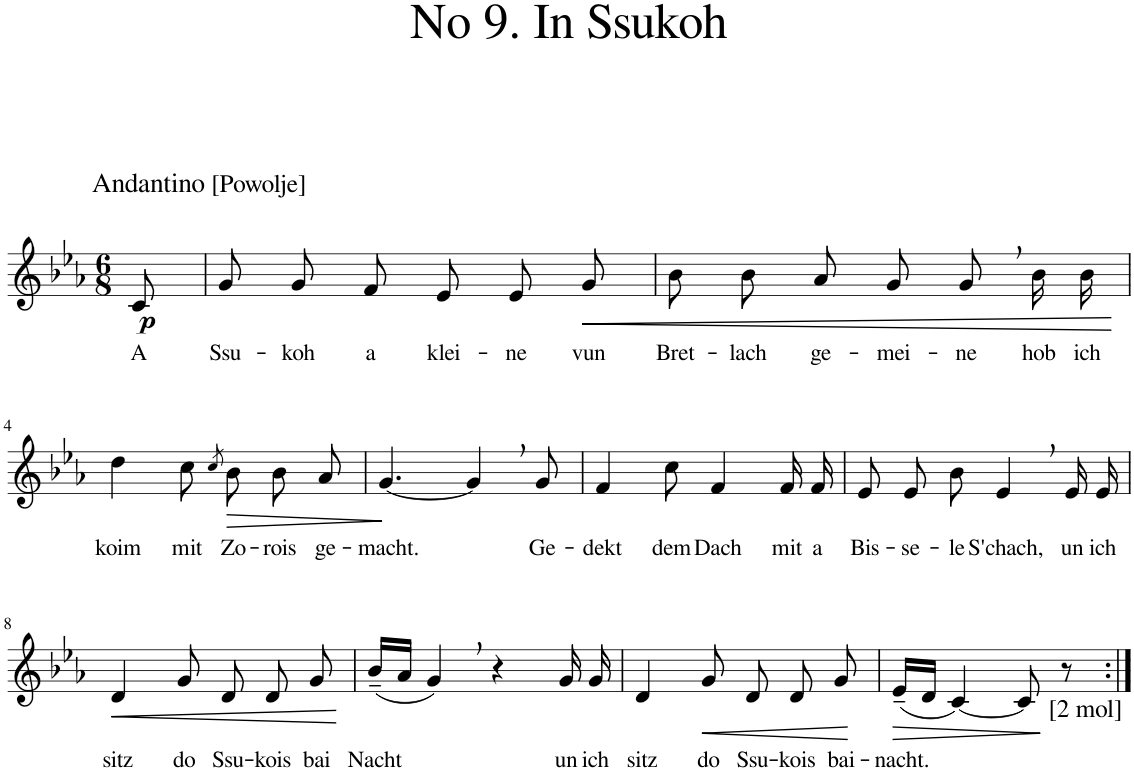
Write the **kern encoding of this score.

**kern	**text	**dynam
*part1	*part1	*part1
*staff1	*staff1	*staff1
*I"Piano	*	*
*I'Pno.	*	*
*clefG2	*	*
*k[b-e-a-]	*	*
*M6/8	*	*
=1	=1	=1
!LO:TX:a:t=Andantino	!	!
!LO:TX:a:t=[Powolje]	!	!
!	!LO:LY:b	!LO:DY:b
8c/	A	p
=2	=2	=2
!	!LO:LY:b	!
8g/	Ssu-	.
!	!LO:LY:b	!
8g/	-koh	.
!	!LO:LY:b	!
8f/	a	.
!	!LO:LY:b	!
8e-/	klei-	.
!	!LO:LY:b	!
8e-/	-ne	.
!	!LO:LY:b	!LO:HP:b
8g/	vun	<
.	.	[
=3	=3	=3
!	!LO:LY:b	!
8b-\	Bret-	.
!	!LO:LY:b	!
8b-\	-lach	.
!	!LO:LY:b	!
8a-/	ge-	.
!	!LO:LY:b	!
8g/	-mei-	.
!	!LO:LY:b	!
8g,/	-ne	.
!	!LO:LY:b	!
16b-\	hob	.
!	!LO:LY:b	!
16b-\	ich	.
!!LO:LB:g=z
=4	=4	=4
!	!LO:LY:b	!
4dd\	koim	.
!	!LO:LY:b	!
8cc\	mit	.
8qcc/	.	.
!	!LO:LY:b	!
8b-\	Zo-	.
!	!LO:LY:b	!
8b-\	-rois	.
!	!LO:LY:b	!
8a-/	ge-	.
=5	=5	=5
!	!LO:LY:b	!
[4.g/	-macht.	.
4g,/]	.	.
!	!LO:LY:b	!
8g/	Ge-	.
=6	=6	=6
!	!LO:LY:b	!
4f/	-dekt	.
!	!LO:LY:b	!
8cc\	dem	.
!	!LO:LY:b	!
4f/	Dach	.
!	!LO:LY:b	!
16f/	mit	.
!	!LO:LY:b	!
16f/	a	.
=7	=7	=7
!	!LO:LY:b	!
8e-/	Bis-	.
!	!LO:LY:b	!
8e-/	-se-	.
!	!LO:LY:b	!
8b-\	-le	.
!	!LO:LY:b	!
4e-,/	S'chach,	.
!	!LO:LY:b	!
16e-/	un	.
!	!LO:LY:b	!
16e-/	ich	.
!!LO:LB:g=z
=8	=8	=8
!	!LO:LY:b	!LO:HP:b
4d/	sitz	<
!	!LO:LY:b	!
8g/	do	.
!	!LO:LY:b	!
8d/	Ssu-	.
!	!LO:LY:b	!
8d/	-kois	.
!	!LO:LY:b	!
8g/	bai	.
.	.	[
=9	=9	=9
!	!LO:LY:b	!
(16b-~/LL	Nacht	.
16a-/JJ	.	.
4g,/)	.	.
4r	.	.
!	!LO:LY:b	!
16g/	un	.
!	!LO:LY:b	!
16g/	ich	.
=10	=10	=10
!	!LO:LY:b	!
4d/	sitz	.
!	!LO:LY:b	!LO:HP:b
8g/	do	<
!	!LO:LY:b	!
8d/	Ssu-	.
!	!LO:LY:b	!
8d/	-kois	.
!	!LO:LY:b	!
8g/	bai-	.
.	.	[
=11	=11	=11
!	!LO:LY:b	!LO:HP:b
(16e-~/LL	-nacht.	>
16d/JJ	.	.
[4c/)	.	.
!LO:TX:b:t=[2 mol]	!	!
8c/]	.	.
8r	.	.
.	.	]
=:|!	=:|!	=:|!
*-	*-	*-
